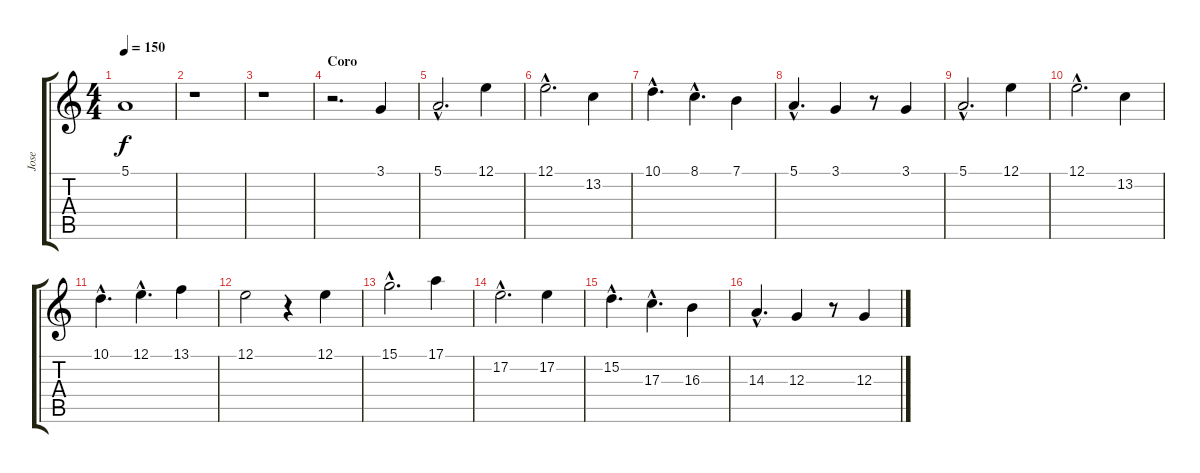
\track ("Jose" "Jose") {instrument synthstrings1}
\staff {score tabs}
\tuning (E4 B3 G3 D3 A2 E2) {hide}
\ts (4 4)
\tempo 150
\clef g2
\ks c
5.1.1{dy f} |
r.1 |
r.1 |
\section ("" "Coro")
r.2{d} 3.1.4 |
5.1{hac}.2{d} 12.1.4 |
12.1{hac}.2{d} 13.2.4 |
10.1{hac}.4{d} 8.1{hac}.4{d} 7.1.4 |
5.1{hac}.4{d} 3.1.4 r.8 3.1.4 |
5.1{hac}.2{d} 12.1.4 |
12.1{hac}.2{d} 13.2.4 |
10.1{hac}.4{d} 12.1{hac}.4{d} 13.1.4 |
12.1.2 r.4 12.1.4 |
15.1{hac}.2{d} 17.1.4 |
17.2{hac}.2{d} 17.2.4 |
15.2{hac}.4{d} 17.3{hac}.4{d} 16.3.4 |
14.3{hac}.4{d} 12.3.4 r.8 12.3.4
